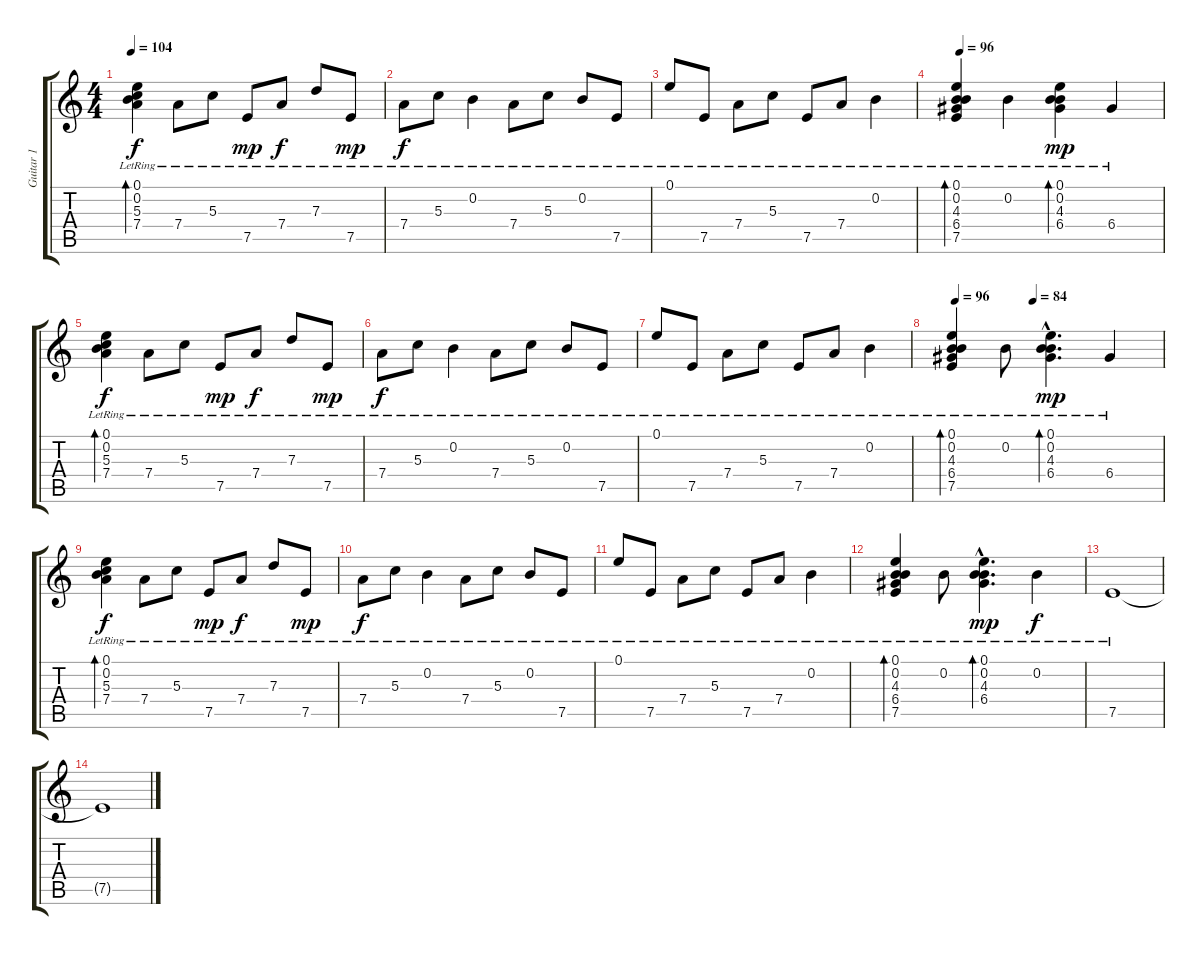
\track ("Guitar 1" "Guitar 1") {instrument acousticguitarnylon}
\staff {score tabs}
\tuning (E4 B3 G3 D3 A2 E2) {hide}
\ts (4 4)
\tempo 104
\clef g2
\ks c
(0.1{lr} 0.2{lr} 5.3{lr} 7.4{lr}).4{bd 120 dy f} 7.4{lr}.8 5.3{lr}.8 7.5{lr}.8{dy mp} 7.4{lr}.8{dy f} 7.3{lr}.8 7.5{lr}.8{dy mp} |
7.4{lr}.8{dy f} 5.3{lr}.8 0.2{lr}.4 7.4{lr}.8 5.3{lr}.8 0.2{lr}.8 7.5{lr}.8 |
0.1{lr}.8 7.5{lr}.8 7.4{lr}.8 5.3{lr}.8 7.5{lr}.8 7.4{lr}.8 0.2{lr}.4 |
\tempo 96
(0.1{lr} 0.2{lr} 4.3{lr} 6.4{lr} 7.5{lr}).4{bd 120 volume 10} 0.2{lr}.4 (0.1{lr} 0.2{lr} 4.3{lr} 6.4{lr}).4{bd 120 dy mp} 6.4{lr}.4 |
(0.1{lr} 0.2{lr} 5.3{lr} 7.4{lr}).4{bd 120 dy f} 7.4{lr}.8 5.3{lr}.8 7.5{lr}.8{dy mp} 7.4{lr}.8{dy f} 7.3{lr}.8 7.5{lr}.8{dy mp} |
7.4{lr}.8{dy f} 5.3{lr}.8 0.2{lr}.4 7.4{lr}.8 5.3{lr}.8 0.2{lr}.8 7.5{lr}.8 |
0.1{lr}.8 7.5{lr}.8 7.4{lr}.8 5.3{lr}.8 7.5{lr}.8 7.4{lr}.8 0.2{lr}.4 |
\tempo 96
\tempo (84 0.375)
(0.1{lr} 0.2{lr} 4.3{lr} 6.4{lr} 7.5{lr}).4{bd 120 volume 10} 0.2{lr}.8 (0.1{hac lr} 0.2{hac lr} 4.3{hac lr} 6.4{hac lr}).4{d bd 480 dy mp volume 8} 6.4{lr}.4 |
(0.1{lr} 0.2{lr} 5.3{lr} 7.4{lr}).4{bd 120 dy f} 7.4{lr}.8 5.3{lr}.8 7.5{lr}.8{dy mp} 7.4{lr}.8{dy f} 7.3{lr}.8 7.5{lr}.8{dy mp} |
7.4{lr}.8{dy f} 5.3{lr}.8 0.2{lr}.4 7.4{lr}.8 5.3{lr}.8 0.2{lr}.8 7.5{lr}.8 |
0.1{lr}.8 7.5{lr}.8 7.4{lr}.8 5.3{lr}.8 7.5{lr}.8 7.4{lr}.8 0.2{lr}.4 |
(0.1{lr} 0.2{lr} 4.3{lr} 6.4{lr} 7.5{lr}).4{bd 120} 0.2{lr}.8 (0.1{hac lr} 0.2{hac lr} 4.3{hac lr} 6.4{hac lr}).4{d bd 480 dy mp} 0.2{lr}.4{dy f} |
7.5{lr}.1 |
7.5{t}.1
